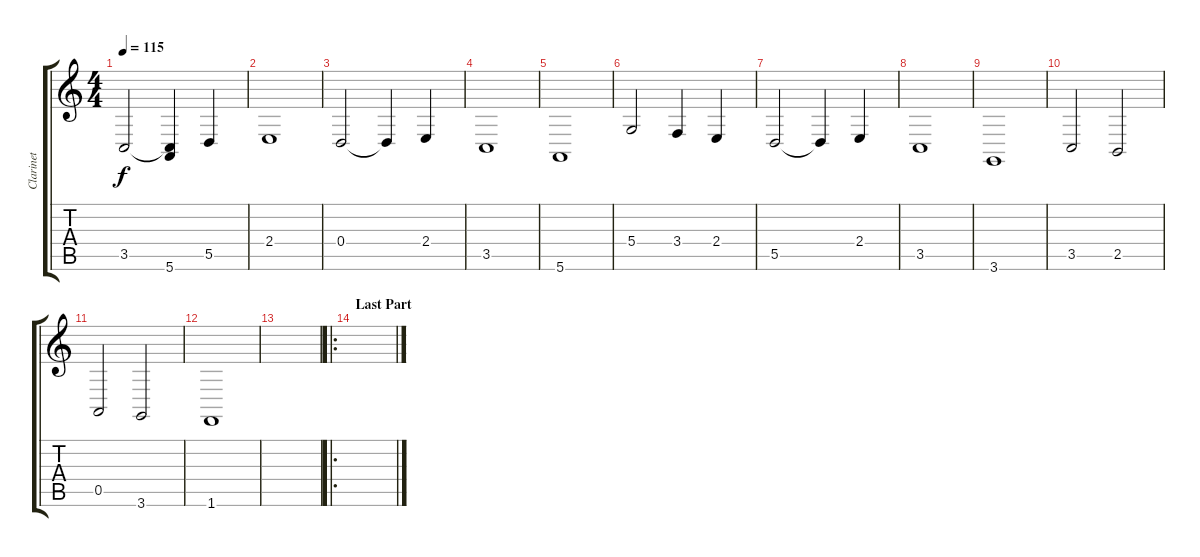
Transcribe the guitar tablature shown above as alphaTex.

\track ("Clarinet" "Clarinet") {instrument clarinet}
\staff {score tabs}
\tuning (E4 B3 G3 D3 A2 E2) {hide}
\ts (4 4)
\tempo 115
\clef g2
\ks c
3.5.2{dy f} (3.5{t} 5.6{t}).4 5.5.4 |
2.4.1 |
0.4.2 0.4{t}.4 2.4.4 |
3.5.1 |
5.6.1 |
5.4.2 3.4.4 2.4.4 |
5.5.2 5.5{t}.4 2.4.4 |
3.5.1 |
3.6.1 |
3.5.2 2.5.2 |
0.5.2 3.6.2 |
1.6.1 |
|
\ro
\section ("" "Last Part")
